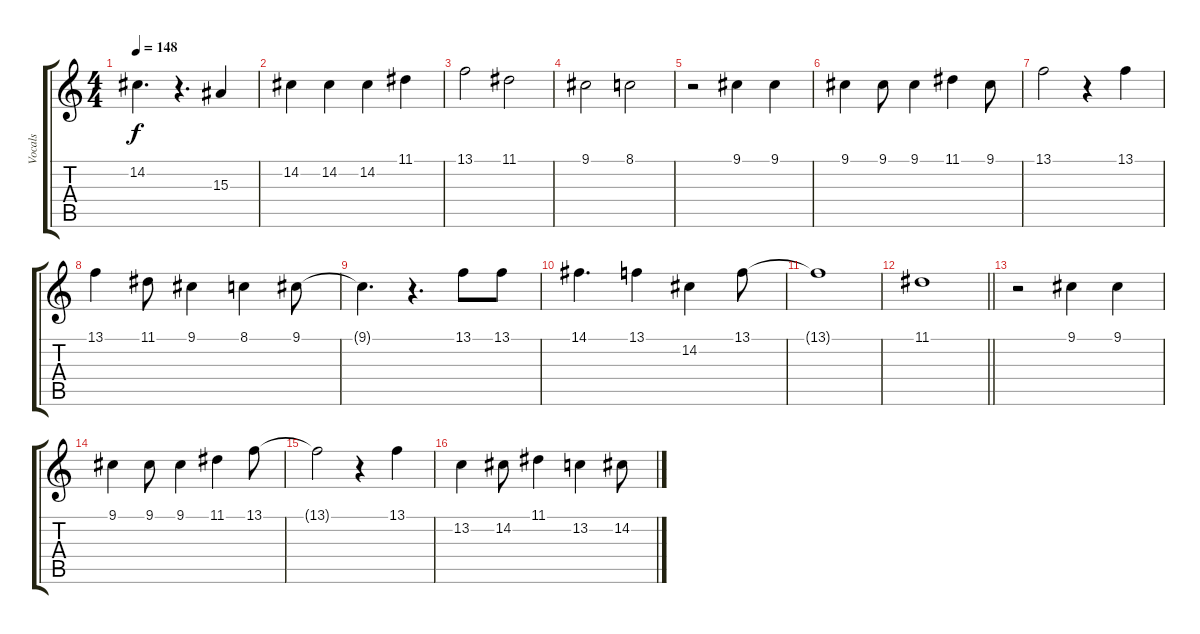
\track ("Vocals" "Vocals") {instrument flute}
\staff {score tabs}
\tuning (E4 B3 G3 D3 A2 E2) {hide}
\ts (4 4)
\tempo 148
\clef g2
\ks c
14.2{t}.4{d dy f} r.4{d} 15.3.4 |
14.2.4 14.2.4 14.2.4 11.1.4 |
13.1.2 11.1.2 |
9.1.2 8.1.2 |
r.2 9.1.4 9.1.4 |
9.1.4 9.1.8 9.1.4 11.1.4 9.1.8 |
13.1.2 r.4 13.1.4 |
13.1.4 11.1.8 9.1.4 8.1.4 9.1.8 |
9.1{t}.4{d} r.4{d} 13.1.8 13.1.8 |
14.1.4{d} 13.1.4 14.2.4 13.1.8 |
13.1{t}.1 |
\barLineRight lightlight
11.1.1 |
r.2 9.1.4 9.1.4 |
9.1.4 9.1.8 9.1.4 11.1.4 13.1.8 |
13.1{t}.2 r.4 13.1.4 |
13.2.4 14.2.8 11.1.4 13.2.4 14.2.8
